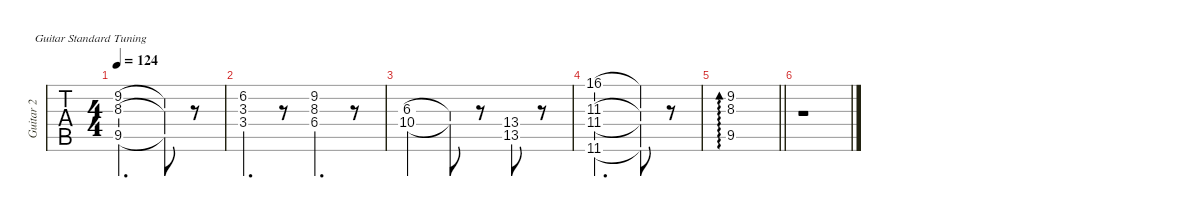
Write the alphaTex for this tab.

\defaultSystemsLayout 4
\hideDynamics
\bracketExtendMode nobrackets
\multiTrackTrackNamePolicy allsystems
\firstSystemTrackNameMode fullname
\otherSystemsTrackNameMode fullname
\otherSystemsTrackNameOrientation horizontal
\track ("Guitar 2" "Guitar 2") {instrument overdrivenguitar}
\staff {tabs}
\tuning (E4 B3 G3 D3 A2 E2)
\ts (4 4)
\scale
0.990977
\tempo 124
\accidentals auto
\clef g2
\ottava regular
\simile none
\ks c
(9.5{acc #} 8.3{acc #} 9.2{acc #}).2{d dy mf} (9.5{t acc #} 8.3{t acc #} 9.2{t acc #}).8 r.8 |
\scale
1.2549 (3.4 6.2 3.3{acc #}).4{d} r.8 (6.4{acc #} 9.2{acc #} 8.3{acc #}).4{d} r.8 |
\scale
1.24356 (6.3{acc #} 10.4{acc #}).2 (6.3{t acc #} 10.4{t acc #}).8 r.8 (13.4{acc #} 13.5{acc #}).8 r.8 |
\scale
1.25326 (11.6{acc #} 11.3{acc #} 11.4{acc #} 16.1{acc #}).2{d} (11.6{t acc #} 11.3{t acc #} 11.4{t acc #} 16.1{t acc #}).8 r.8 |
\scale
0.64106
\barLineRight lightlight
(9.5{acc #} 8.3{acc #} 9.2{acc #}).1{ad 0} |
\scale
0.607221 r.1
